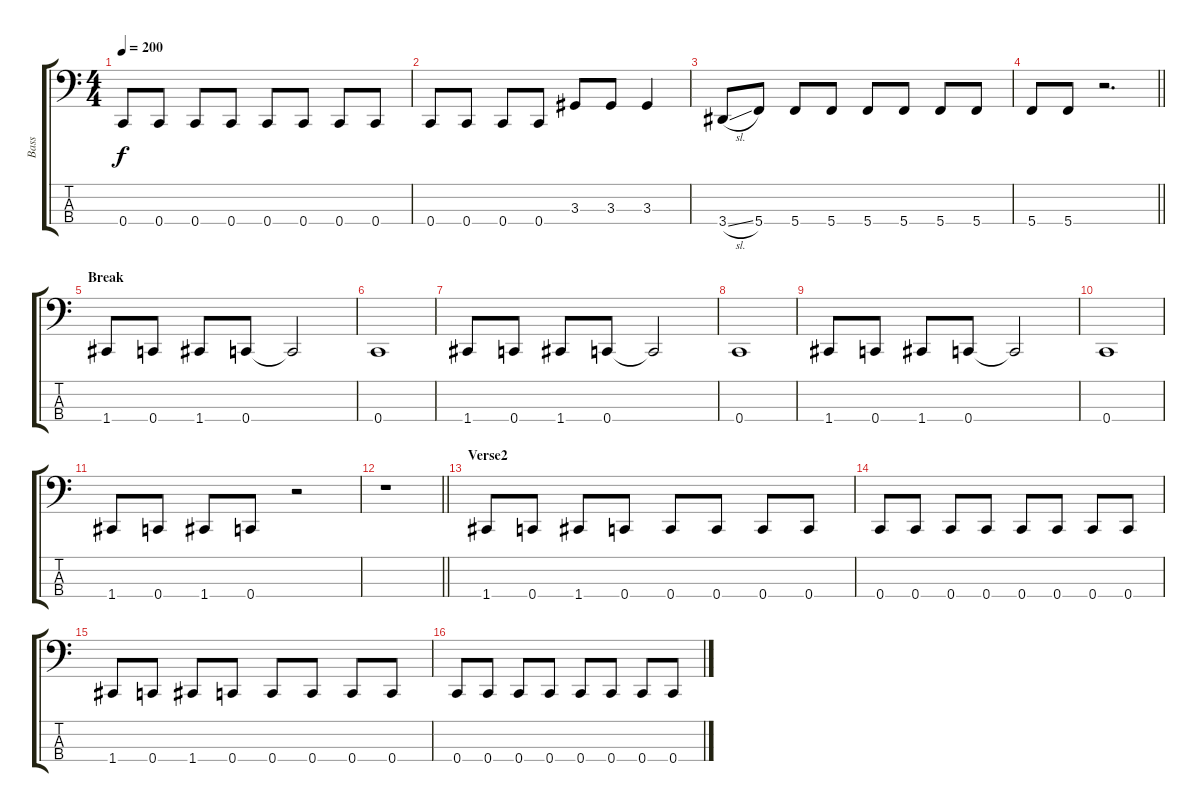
\track ("Bass" "Bass") {instrument electricbassfinger}
\staff {score tabs}
\tuning (Eb2 Bb1 F1 C1) {hide}
\ts (4 4)
\tempo 200
\clef f4
\ks c
0.4.8{dy f} 0.4.8 0.4.8 0.4.8 0.4.8 0.4.8 0.4.8 0.4.8 |
0.4.8 0.4.8 0.4.8 0.4.8 3.3.8 3.3.8 3.3.4 |
3.4{sl}.8 5.4.8 5.4.8 5.4.8 5.4.8 5.4.8 5.4.8 5.4.8 |
\barLineRight lightlight
5.4.8 5.4.8 r.2{d} |
\section ("" "Break")
1.4.8 0.4.8 1.4.8 0.4.8 0.4{t}.2 |
0.4.1 |
1.4.8 0.4.8 1.4.8 0.4.8 0.4{t}.2 |
0.4.1 |
1.4.8 0.4.8 1.4.8 0.4.8 0.4{t}.2 |
0.4.1 |
1.4.8 0.4.8 1.4.8 0.4.8 r.2 |
\barLineRight lightlight
r.1 |
\section ("" "Verse2")
1.4.8 0.4.8 1.4.8 0.4.8 0.4.8 0.4.8 0.4.8 0.4.8 |
0.4.8 0.4.8 0.4.8 0.4.8 0.4.8 0.4.8 0.4.8 0.4.8 |
1.4.8 0.4.8 1.4.8 0.4.8 0.4.8 0.4.8 0.4.8 0.4.8 |
0.4.8 0.4.8 0.4.8 0.4.8 0.4.8 0.4.8 0.4.8 0.4.8
